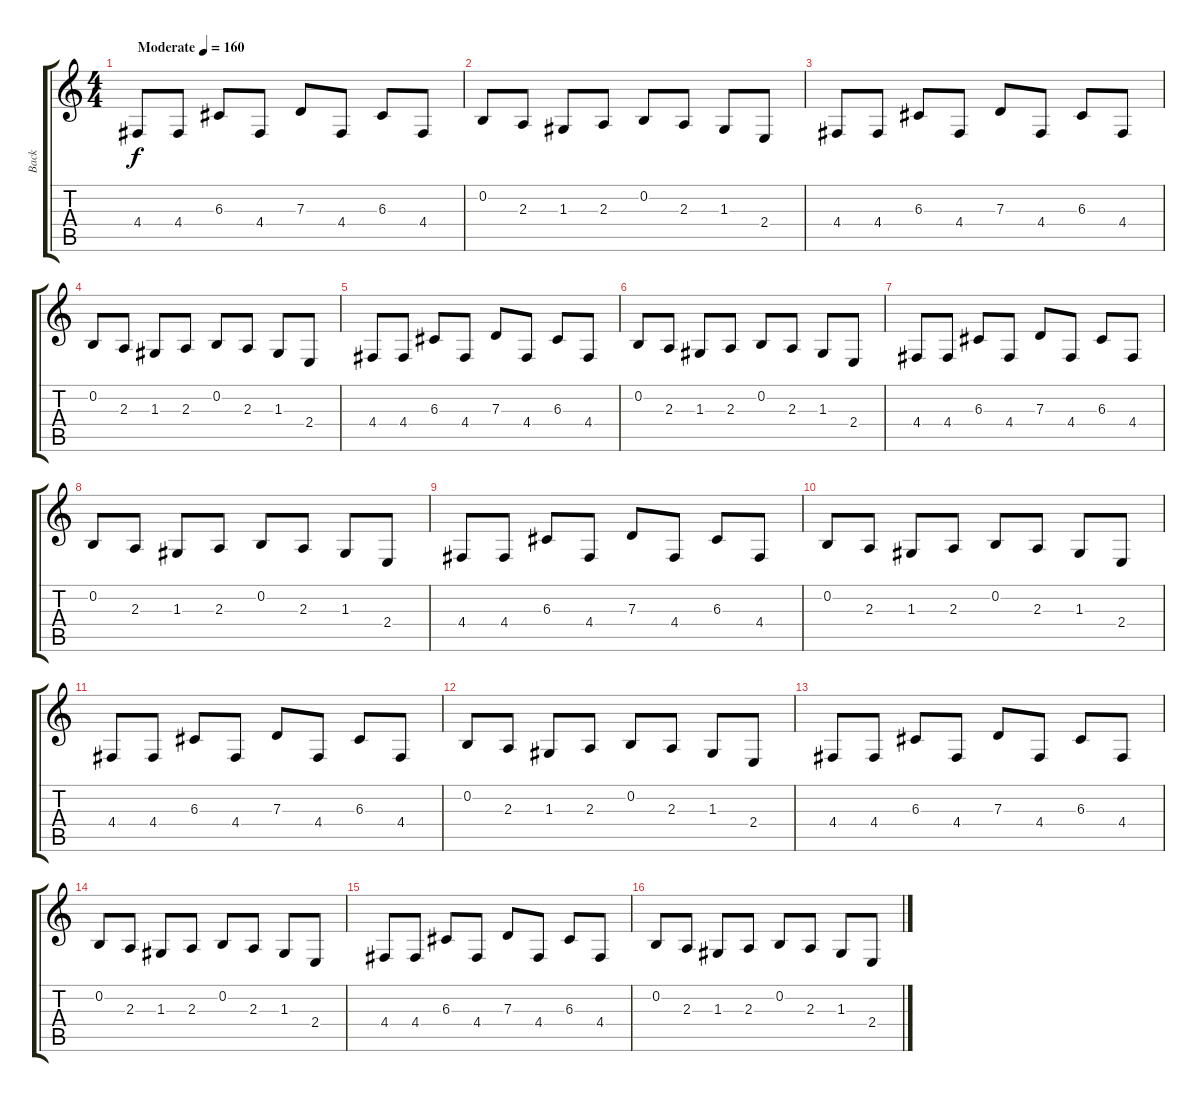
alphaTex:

\track ("Back" "Back") {instrument lead2sawtooth}
\staff {score tabs}
\tuning (E4 B3 G3 D3 A2 E2) {hide}
\ts (4 4)
\tempo (160 "Moderate")
\clef g2
\ks c
4.4.8{dy f instrument lead2sawtooth} 4.4.8 6.3.8 4.4.8 7.3.8 4.4.8 6.3.8 4.4.8 |
0.2.8 2.3.8 1.3.8 2.3.8 0.2.8 2.3.8 1.3.8 2.4.8 |
4.4.8 4.4.8 6.3.8 4.4.8 7.3.8 4.4.8 6.3.8 4.4.8 |
0.2.8 2.3.8 1.3.8 2.3.8 0.2.8 2.3.8 1.3.8 2.4.8 |
4.4.8 4.4.8 6.3.8 4.4.8 7.3.8 4.4.8 6.3.8 4.4.8 |
0.2.8 2.3.8 1.3.8 2.3.8 0.2.8 2.3.8 1.3.8 2.4.8 |
4.4.8 4.4.8 6.3.8 4.4.8 7.3.8 4.4.8 6.3.8 4.4.8 |
0.2.8 2.3.8 1.3.8 2.3.8 0.2.8 2.3.8 1.3.8 2.4.8 |
4.4.8 4.4.8 6.3.8 4.4.8 7.3.8 4.4.8 6.3.8 4.4.8 |
0.2.8 2.3.8 1.3.8 2.3.8 0.2.8 2.3.8 1.3.8 2.4.8 |
4.4.8 4.4.8 6.3.8 4.4.8 7.3.8 4.4.8 6.3.8 4.4.8 |
0.2.8 2.3.8 1.3.8 2.3.8 0.2.8 2.3.8 1.3.8 2.4.8 |
4.4.8 4.4.8 6.3.8 4.4.8 7.3.8 4.4.8 6.3.8 4.4.8 |
0.2.8 2.3.8 1.3.8 2.3.8 0.2.8 2.3.8 1.3.8 2.4.8 |
4.4.8 4.4.8 6.3.8 4.4.8 7.3.8 4.4.8 6.3.8 4.4.8 |
0.2.8 2.3.8 1.3.8 2.3.8 0.2.8 2.3.8 1.3.8 2.4.8
